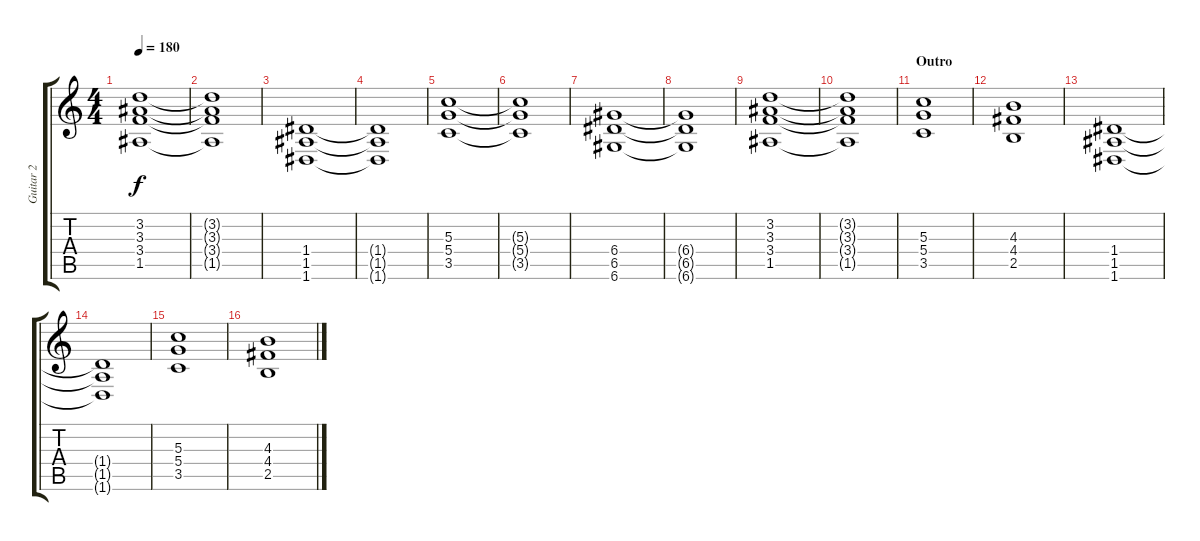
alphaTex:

\track ("Guitar 2" "Guitar 2") {instrument electricguitarclean}
\staff {score tabs}
\tuning (E4 B3 G3 D3 A2 D2) {hide}
\ts (4 4)
\tempo 180
\clef g2
\ks c
(3.2 3.3 3.4 1.5).1{dy f} |
(3.2{t} 3.3{t} 3.4{t} 1.5{t}).1 |
(1.4 1.5 1.6).1 |
(1.4{t} 1.5{t} 1.6{t}).1 |
(5.3 5.4 3.5).1 |
(5.3{t} 5.4{t} 3.5{t}).1 |
(6.4 6.5 6.6).1 |
(6.4{t} 6.5{t} 6.6{t}).1 |
(3.2 3.3 3.4 1.5).1 |
(3.2{t} 3.3{t} 3.4{t} 1.5{t}).1 |
\section ("" "Outro")
(5.3 5.4 3.5).1 |
(4.3 4.4 2.5).1 |
(1.4 1.5 1.6).1 |
(1.4{t} 1.5{t} 1.6{t}).1 |
(5.3 5.4 3.5).1 |
(4.3 4.4 2.5).1
